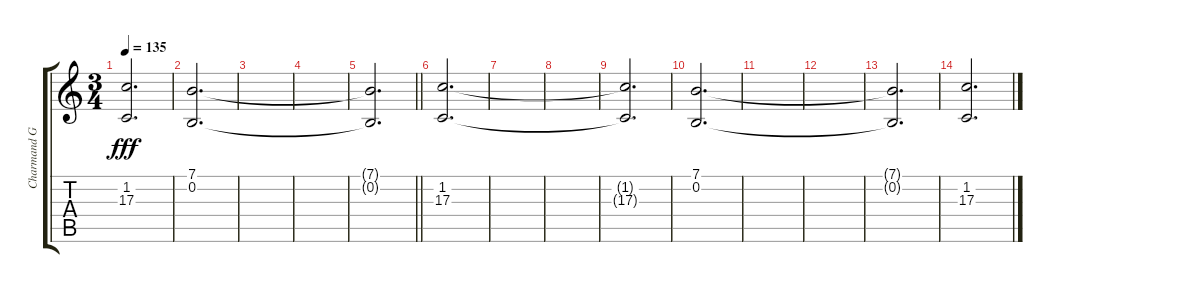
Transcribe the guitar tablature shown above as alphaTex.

\track ("Charmand Grimloch" "Charmand G") {instrument stringensemble1}
\staff {score tabs}
\tuning (E4 B3 G3 D3 A2 E2) {hide}
\ts (3 4)
\tempo 135
\clef g2
\ks c
(1.2{t} 17.3{t}).2{d dy fff} |
(7.1 0.2).2{d} |
|
|
\barLineRight lightlight
(7.1{t} 0.2{t}).2{d} |
(1.2 17.3).2{d} |
|
|
(1.2{t} 17.3{t}).2{d} |
(7.1 0.2).2{d} |
|
|
(7.1{t} 0.2{t}).2{d} |
(1.2 17.3).2{d}
